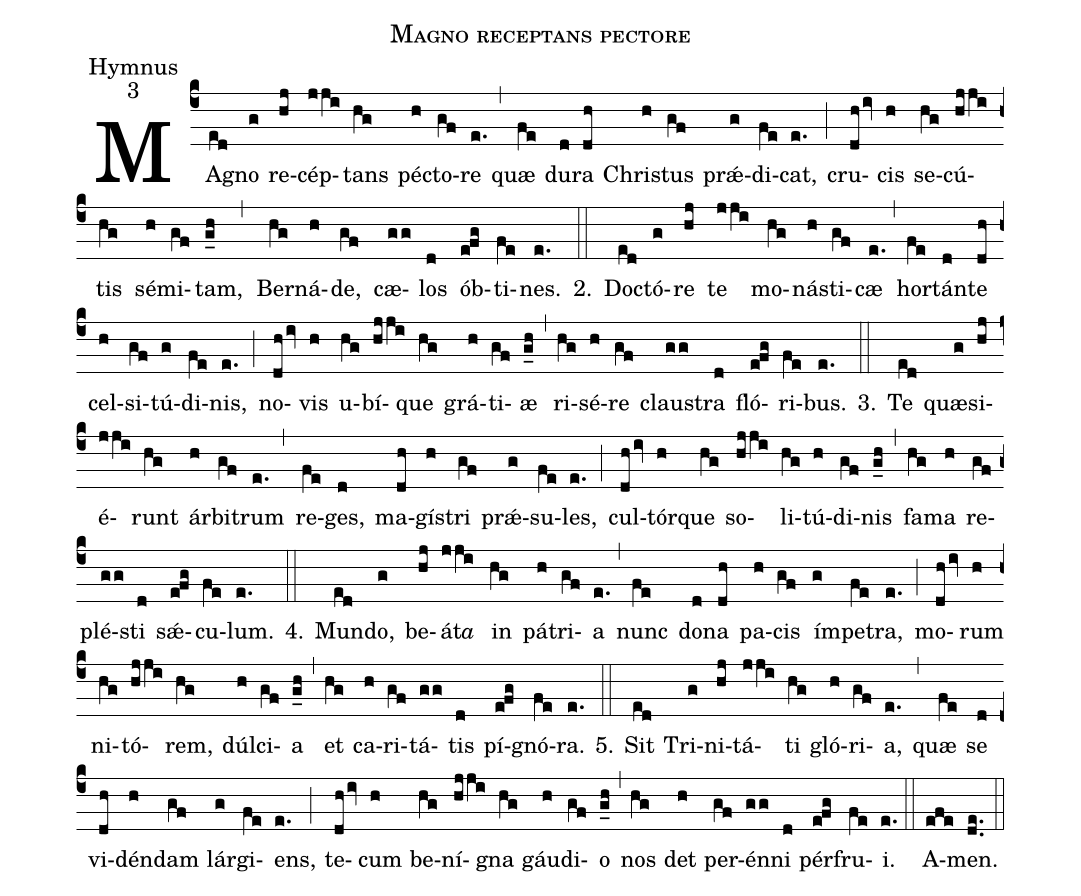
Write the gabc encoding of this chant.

name:Magno receptans pectore;
office-part:Hymnus;
mode:3;
%%
(c4)MA(ed)gno(g) re(hj)cép(jji)tans(hg) péc(h)to(gf)re(e.) (,)
quæ(fe) du(d)ra(dh) Chri(h)stus(gf) prǽ(g)di(fe)cat,(e.) (;)
cru(dhiv)cis(h) se(hg)cú(hjji)tis(hg) sé(h)mi(gf)tam,(g_h) (,)
Ber(hg)ná(h)de,(gf) cæ(gg)los(d) ób(efg)ti(fe)nes.(e.)


2.(::) Doc(ed)tó(g)re(hj) te(jji) mo(hg)ná(h)sti(gf)cæ(e.) (,)
hor(fe)tán(d)te(dh) cel(h)si(gf)tú(g)di(fe)nis,(e.) (;)
no(dhiv)vis(h) u(hg)bí(hjji)que(hg) grá(h)ti(gf)æ(g_h) (,)
ri(hg)sé(h)re(gf) clau(gg)stra(d) fló(efg)ri(fe)bus.(e.)
3.(::) Te(ed) quæ(g)si(hj)é(jji)runt(hg) ár(h)bi(gf)trum(e.) (,)
re(fe)ges,(d) ma(dh)gí(h)stri(gf) prǽ(g)su(fe)les,(e.) (;)
cul(dhiv)tór(h)que(hg) so(hjji)li(hg)tú(h)di(gf)nis(g_h) (,)
fa(hg)ma(h) re(gf)plé(gg)sti(d) sǽ(efg)cu(fe)lum.(e.)
4.(::) Mun(ed)do,(g) be(hj)át<i>a</i>(jji) in(hg) pá(h)tri(gf)a(e.) (,)
nunc(fe) do(d)na(dh) pa(h)cis(gf) ím(g)pe(fe)tra,(e.) (;)
mo(dhiv)rum(h) ni(hg)tó(hjji)rem,(hg) dúl(h)ci(gf)a(g_h) (,)
et(hg) ca(h)ri(gf)tá(gg)tis(d) pí(efg)gnó(fe)ra.(e.)
5.(::) Sit(ed) Tri(g)ni(hj)tá(jji)ti(hg) gló(h)ri(gf)a,(e.) (,)
quæ(fe) se(d) vi(dh)dén(h)dam(gf) lár(g)gi(fe)ens,(e.) (;)
te(dhiv)cum(h) be(hg)ní(hjji)gna(hg) gáu(h)di(gf)o(g_h) (,)
nos(hg) det(h) per(gf)én(gg)ni(d) pér(efg)fru(fe)i.(e.) (::)
A(efe)men.(de..) (::)
